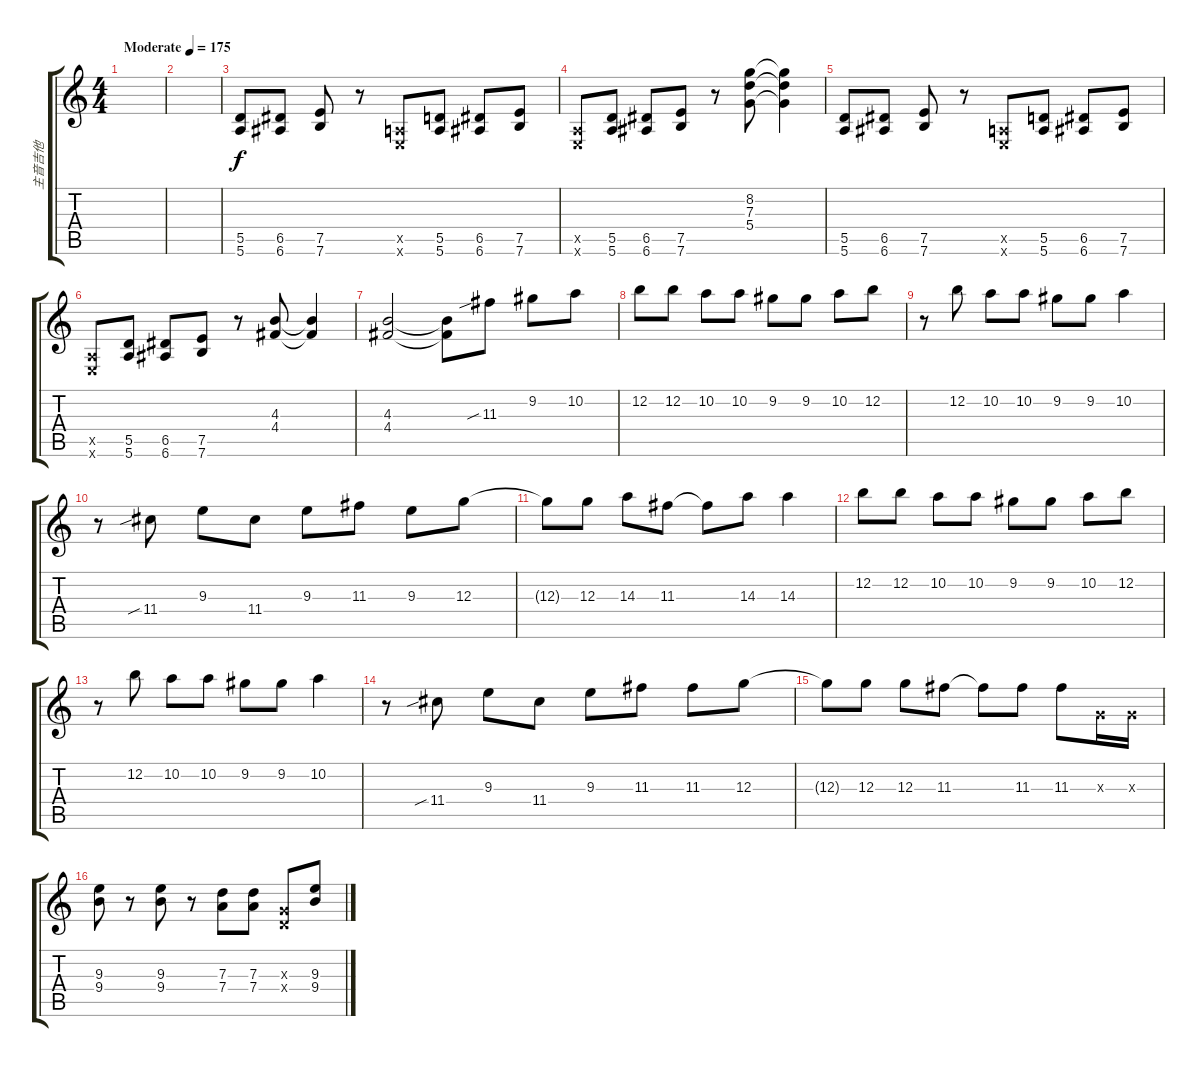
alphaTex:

\track ("主音吉他" "主音吉他") {instrument distortionguitar}
\staff {score tabs}
\tuning (E4 B3 G3 D3 A2 E2) {hide}
\ts (4 4)
\tempo (175 "Moderate")
\clef g2
\ks c
|
|
(5.5 5.6).8 (6.5 6.6).8 (7.5 7.6).8 r.8 (0.5{x} 0.6{x}).8 (5.5 5.6).8 (6.5 6.6).8 (7.5 7.6).8 |
(0.5{x} 0.6{x}).8 (5.5 5.6).8 (6.5 6.6).8 (7.5 7.6).8 r.8 (8.2 7.3 5.4).8 (8.2{t} 7.3{t} 5.4{t}).4 |
(5.5 5.6).8 (6.5 6.6).8 (7.5 7.6).8 r.8 (0.5{x} 0.6{x}).8 (5.5 5.6).8 (6.5 6.6).8 (7.5 7.6).8 |
(0.5{x} 0.6{x}).8 (5.5 5.6).8 (6.5 6.6).8 (7.5 7.6).8 r.8 (4.3 4.4).8 (4.3{t} 4.4{t}).4 |
(4.3 4.4).2 (4.3{t} 4.4{t}).8 11.3{sib}.8 9.2.8 10.2.8 |
12.2.8 12.2.8 10.2.8 10.2.8 9.2.8 9.2.8 10.2.8 12.2.8 |
r.8 12.2.8 10.2.8 10.2.8 9.2.8 9.2.8 10.2.4 |
r.8 11.4{sib}.8 9.3.8 11.4.8 9.3.8 11.3.8 9.3.8 12.3.8 |
12.3{t}.8 12.3.8 14.3.8 11.3.8 11.3{t}.8 14.3.8 14.3.4 |
12.2.8 12.2.8 10.2.8 10.2.8 9.2.8 9.2.8 10.2.8 12.2.8 |
r.8 12.2.8 10.2.8 10.2.8 9.2.8 9.2.8 10.2.4 |
r.8 11.4{sib}.8 9.3.8 11.4.8 9.3.8 11.3.8 11.3.8 12.3.8 |
12.3{t}.8 12.3.8 12.3.8 11.3.8 11.3{t}.8 11.3.8 11.3.8 0.3{x}.16 0.3{x}.16 |
(9.3 9.4).8 r.8 (9.3 9.4).8 r.8 (7.3 7.4).8 (7.3 7.4).8 (0.3{x} 0.4{x}).8 (9.3 9.4).8
